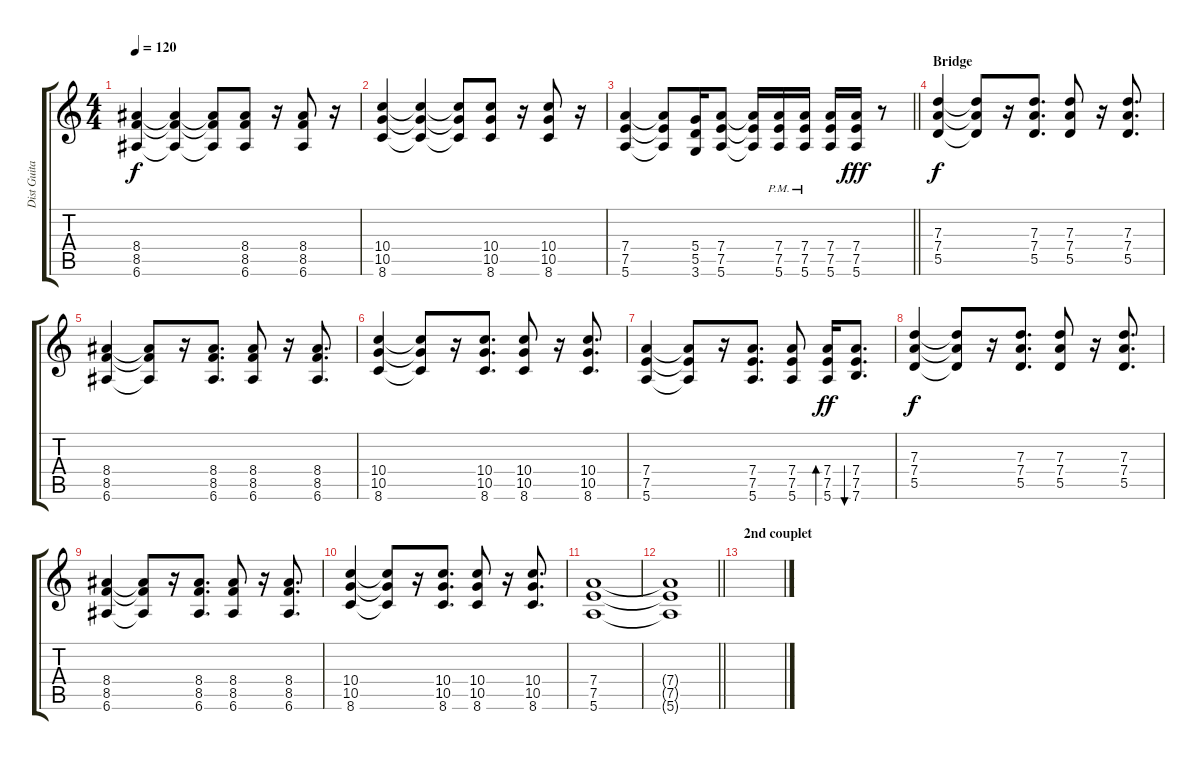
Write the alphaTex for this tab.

\track ("Dist Guitar " "Dist Guita") {instrument distortionguitar}
\staff {score tabs}
\tuning (E4 B3 G3 D3 A2 E2) {hide}
\ts (4 4)
\tempo 120
\clef g2
\ks c
(8.4 8.5 6.6).4{dy f} (8.4{t} 8.5{t} 6.6{t}).4 (8.4{t} 8.5{t} 6.6{t}).8 (8.4 8.5 6.6).8 r.16 (8.4 8.5 6.6).8 r.16 |
(10.4 10.5 8.6).4 (10.4{t} 10.5{t} 8.6{t}).4 (10.4{t} 10.5{t} 8.6{t}).8 (10.4 10.5 8.6).8 r.16 (10.4 10.5 8.6).8 r.16 |
\barLineRight lightlight
(7.4 7.5 5.6).4 (7.4{t} 7.5{t} 5.6{t}).8 (5.4 5.5 3.6).16 (7.4 7.5 5.6).8 (7.4{t} 7.5{t} 5.6{t}).16 (7.4{pm} 7.5{pm} 5.6{pm}).16 (7.4{pm} 7.5{pm} 5.6{pm}).16 (7.4 7.5 5.6).16 (7.4 7.5 5.6).16{dy fff} r.8 |
\section ("" "Bridge")
(7.3 7.4 5.5).4{dy f} (7.3{t} 7.4{t} 5.5{t}).8 r.16 (7.3 7.4 5.5).8{d} (7.3 7.4 5.5).8 r.16 (7.3 7.4 5.5).8{d} |
(8.4 8.5 6.6).4 (8.4{t} 8.5{t} 6.6{t}).8 r.16 (8.4 8.5 6.6).8{d} (8.4 8.5 6.6).8 r.16 (8.4 8.5 6.6).8{d} |
(10.4 10.5 8.6).4 (10.4{t} 10.5{t} 8.6{t}).8 r.16 (10.4 10.5 8.6).8{d} (10.4 10.5 8.6).8 r.16 (10.4 10.5 8.6).8{d} |
(7.4 7.5 5.6).4 (7.4{t} 7.5{t} 5.6{t}).8 r.16 (7.4 7.5 5.6).8{d} (7.4 7.5 5.6).8 (7.4 7.5 5.6).16{bd 60 dy ff} (7.4 7.5 7.6).8{d bu 60} |
(7.3 7.4 5.5).4{dy f} (7.3{t} 7.4{t} 5.5{t}).8 r.16 (7.3 7.4 5.5).8{d} (7.3 7.4 5.5).8 r.16 (7.3 7.4 5.5).8{d} |
(8.4 8.5 6.6).4 (8.4{t} 8.5{t} 6.6{t}).8 r.16 (8.4 8.5 6.6).8{d} (8.4 8.5 6.6).8 r.16 (8.4 8.5 6.6).8{d} |
(10.4 10.5 8.6).4 (10.4{t} 10.5{t} 8.6{t}).8 r.16 (10.4 10.5 8.6).8{d} (10.4 10.5 8.6).8 r.16 (10.4 10.5 8.6).8{d} |
(7.4 7.5 5.6).1 |
\barLineRight lightlight
(7.4{t} 7.5{t} 5.6{t}).1 |
\section ("" "2nd couplet")
